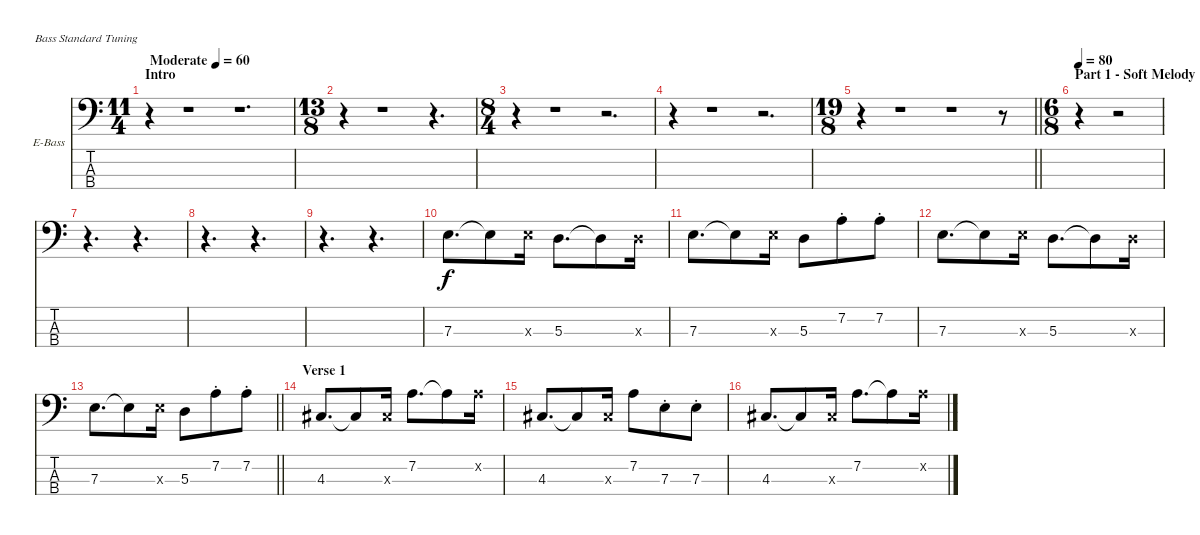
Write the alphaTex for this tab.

\bracketExtendMode nobrackets
\firstSystemTrackNameOrientation horizontal
\otherSystemsTrackNameOrientation horizontal
\track ("Martin Mendez" "E-Bass") {instrument electricbasspick}
\staff {score tabs}
\tuning (G2 D2 A1 E1)
\ts (11 4)
\beaming (8 6 6 6 4)
\section ("" "Intro")
\tempo (60 "Moderate")
\clef f4
\ks c
r.4{dy f instrument electricbasspick} r.1 r.1{d} |
\ts (13 8)
\beaming (8 13)
r.4 r.1 r.4{d} |
\ts (8 4)
\beaming (8 4 4 4 4)
r.4 r.1 r.2{d} |
r.4 r.1 r.2{d} |
\ts (19 8)
\beaming (8 19)
\barLineRight lightlight
r.4 r.1 r.1 r.8 |
\ts (6 8)
\beaming (8 3 3)
\section ("" "Part 1 - Soft Melody")
\tempo 80
r.4 r.2 |
r.4{d} r.4{d} |
r.4{d} r.4{d} |
r.4{d} r.4{d} |
7.3.8{d} 7.3{t}.8 7.3{x}.16 5.3.8{d} 5.3{t}.8 5.3{x}.16 |
7.3.8{d} 7.3{t}.8 7.3{x}.16 5.3.8 7.2{st}.8 7.2{st}.8 |
7.3.8{d} 7.3{t}.8 7.3{x}.16 5.3.8{d} 5.3{t}.8 5.3{x}.16 |
\barLineRight lightlight
7.3.8{d} 7.3{t}.8 7.3{x}.16 5.3.8 7.2{st}.8 7.2{st}.8 |
\section ("" "Verse 1")
4.3.8{d} 4.3{t}.8 4.3{x}.16 7.2.8{d} 7.2{t}.8 7.2{x}.16 |
4.3.8{d} 4.3{t}.8 4.3{x}.16 7.2.8 7.3{st}.8 7.3{st}.8 |
4.3.8{d} 4.3{t}.8 4.3{x}.16 7.2.8{d} 7.2{t}.8 7.2{x}.16
